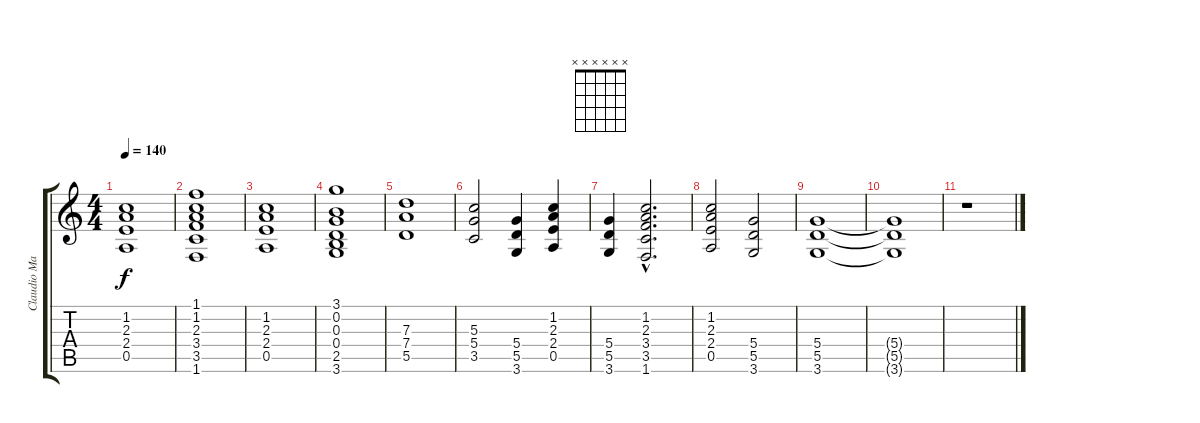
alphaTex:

\track ("Claudio Marciello (Guitarra)" "Claudio Ma") {instrument acousticguitarnylon}
\staff {score tabs}
\tuning (E4 B3 G3 D3 A2 E2) {hide}
\chord ("" x x x x x x) {firstfret 0}
\ts (4 4)
\tempo 140
\clef g2
\ks c
(1.2 2.3 2.4 0.5).1{dy f volume 16} |
(1.1 1.2 2.3 3.4 3.5 1.6).1 |
(1.2 2.3 2.4 0.5).1 |
(3.1 0.2 0.3 0.4 2.5 3.6).1 |
(7.3 7.4 5.5).1 |
(5.3 5.4 3.5).2 (5.4 5.5 3.6).4 (1.2 2.3 2.4 0.5).4 |
(5.4 5.5 3.6).4 (1.2{hac} 2.3{hac} 3.4{hac} 3.5{hac} 1.6{hac}).2{d} |
(1.2 2.3 2.4 0.5).2 (5.4 5.5 3.6).2 |
(5.4 5.5 3.6).1{volume 0} |
(5.4{t} 5.5{t} 3.6{t}).1 |
r.1{ch ""}
